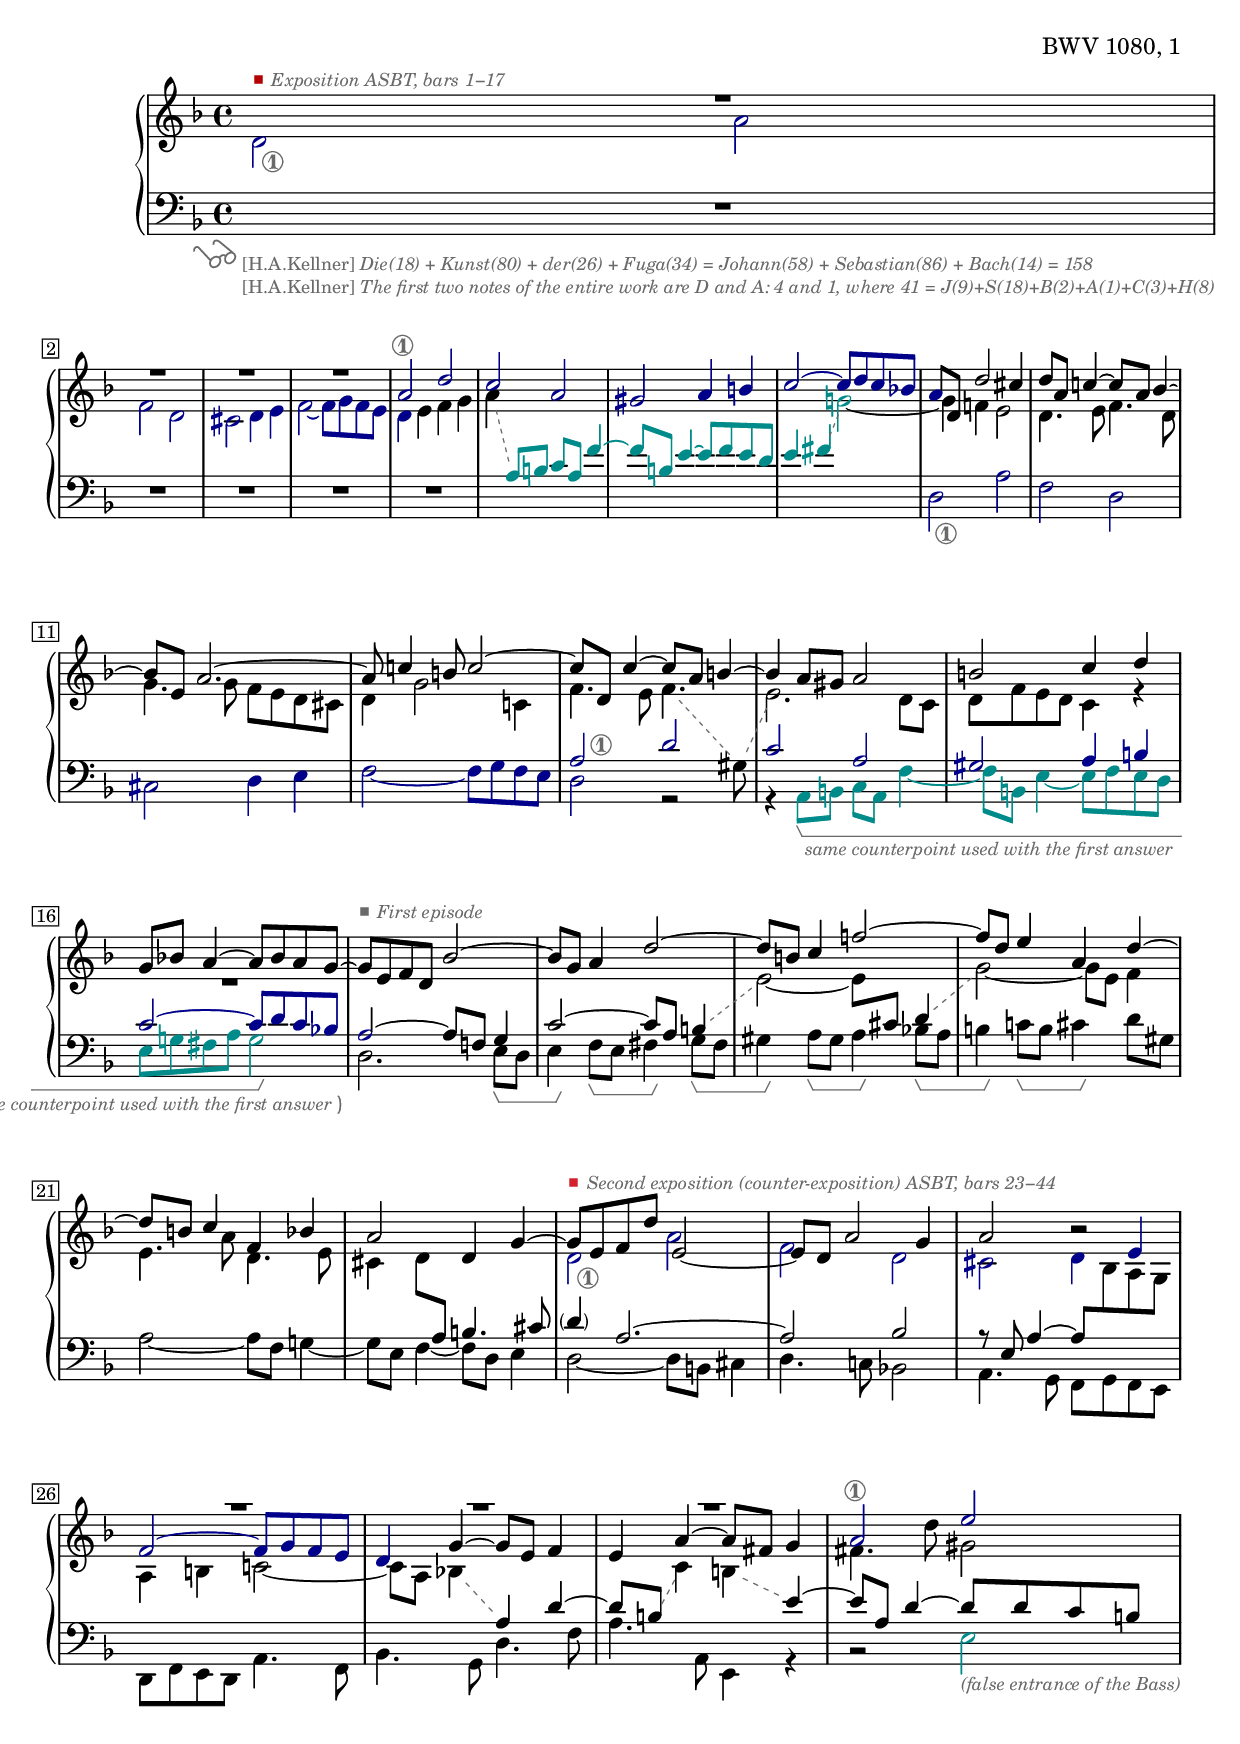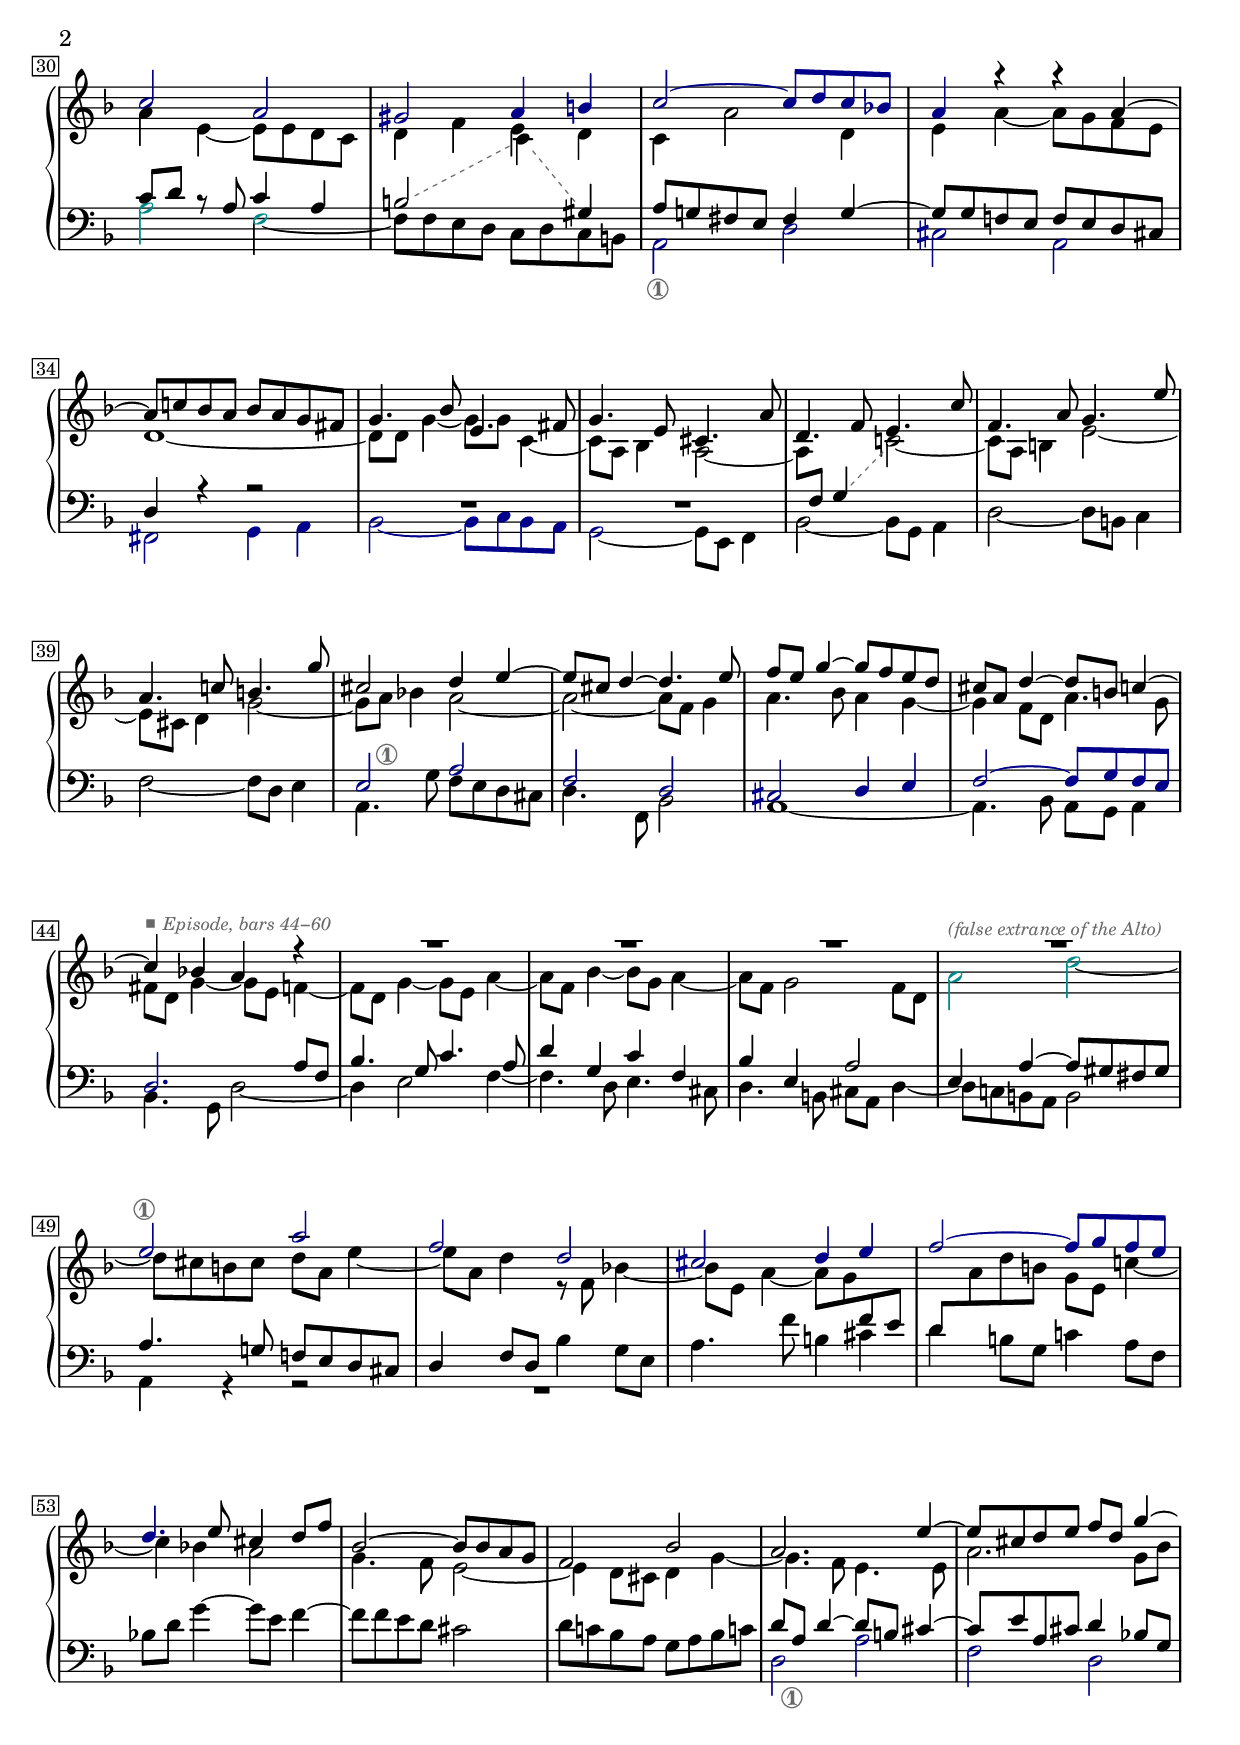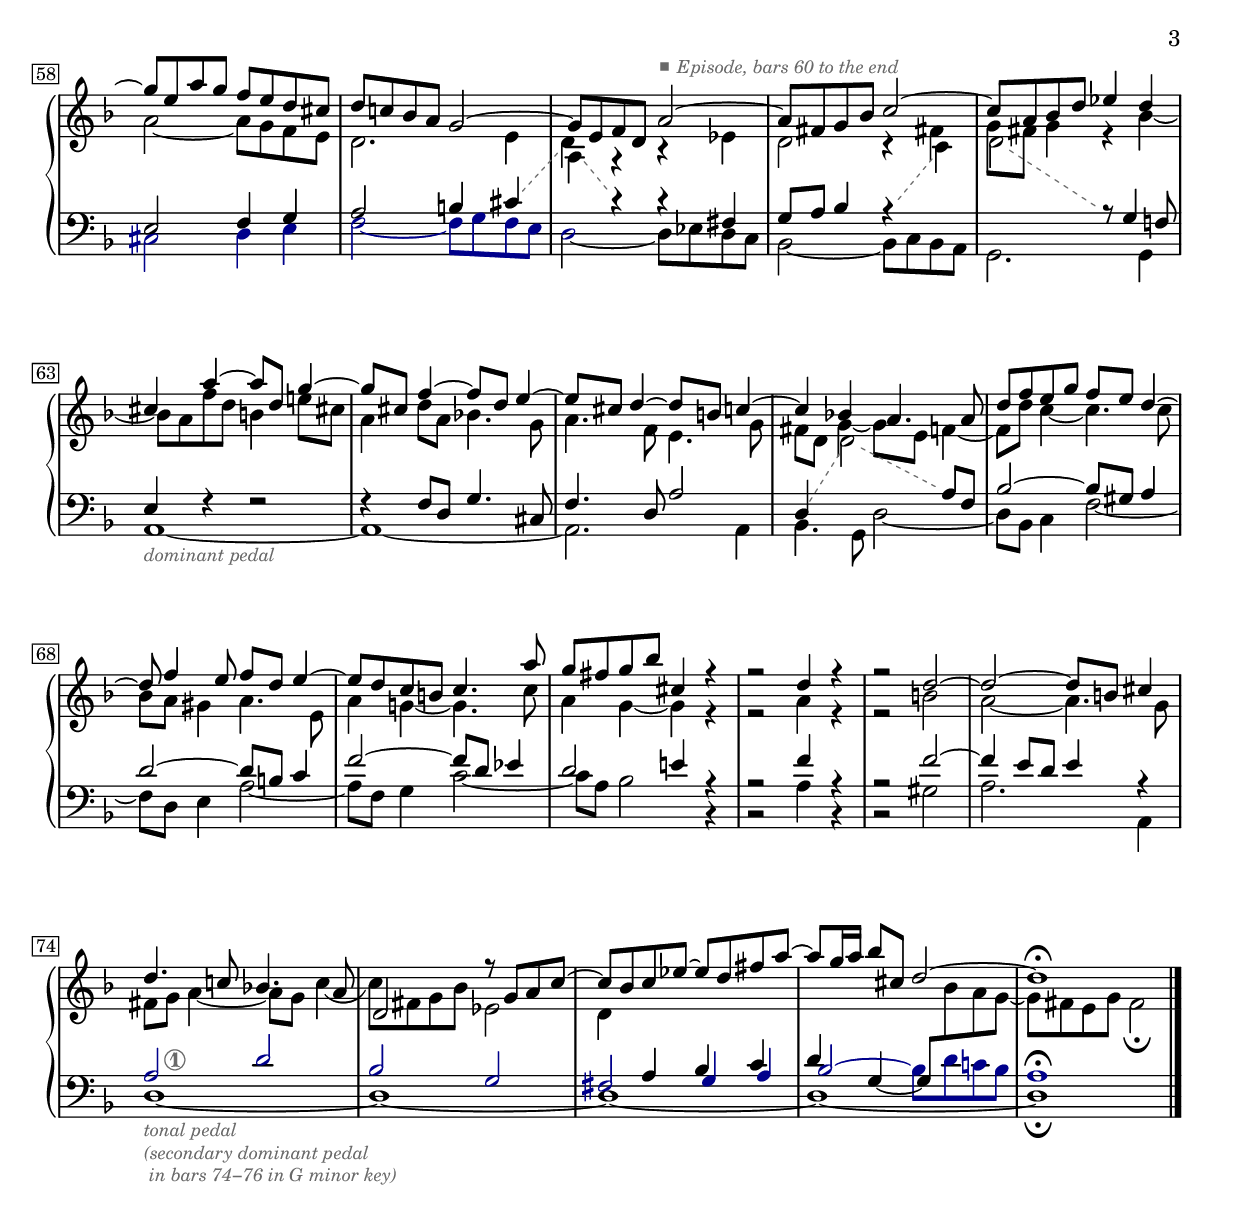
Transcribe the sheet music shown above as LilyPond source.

Global = {
  \key d \minor
  \time 4/4
  \include "../global.ly"
}

\include "../macros.ly"
\include "../macros-fugues-structure.ly"

Soprano = \context Voice = "one" \relative c'' {
  \voiceOne
  \label #'ContrapunctusI
  | R1*4
  %5
  | \highlightSubjectFirst { a2^\markup \subject #'(0 . 0) #1 d
  | c a
  | gis a4 b
  | c2~ c8 d c bes
  | \unHighlightSubject a } d, d'2 cis4
  %10
  | d8 a c4~ c8 a bes4~
  | bes8 e, a2.~
  | a8 c!4 b8 c2~
  | c8 d, c'4~ c8 a b4~
  | b a8 gis a2
  %15
  | b c4 d
  | g,8 bes a4~ a8 bes a g~
  | g^\markup { \episodeBullet "First episode" }
    e f d bes'2~
  | bes8 g a4 d2~
  | d8 b c4 f!2~
  %20
  | f8 d e4 a, d~
  | d8 b c4 f, bes |
  | a2 d,4 g~ |
  | g8^\markup {
      \secondExpositionBullet "Second exposition (counter-exposition) ASBT, bars 23−44"
    }
    e f d' e,2_~ |
  | e8 d a'2 g4 |
  %25
  | a2 b\rest
  | \override MultiMeasureRest.staff-position = #4
    R1
  | R1
  | R1
  | \highlightSubjectFirst { a2^\markup \subject #'(0 . 0) #1 e'
  %30
  | c a
  | gis a4 b
  | c2~ c8 d c bes
  | a4 } r r a~
  | a8 c! bes a bes a g fis
  %35
  | g4. bes8
    \once\override NoteColumn.force-hshift = #0.3 e,4.
    fis8
  | g4. e8 cis4. a'8
  | d,4. f8 e4. c'8
  | f,4. a8 g4. e'8
  | a,4. c8 b4. g'8
  %40
  | cis,2 d4 e~
  | e8 cis d4~ d4. e8
  | f e g4~ g8 f e d
  | cis a d4~ d8 b c4~
  | c^\markup { \episodeBullet "Episode, bars 44−60" } bes a r
  %45
  | R1*4
  | \highlightSubjectFirst { e'2^\markup \subject #'(0 . 0) #1 a
  % 50
  | f d
  | cis d4 e
  | f2~ f8 g f e
  | d4. } e8 cis4 d8 f
  | bes,2~ bes8 bes a g
  %55
  | f2 bes
  | a2. e'4~
  | e8 cis d e f d g4~
  | g8 e a g f e d cis
  | d c bes a g2~
  %60
  | g8 e f d a'2~^\markup { \episodeBullet "Episode, bars 60 to the end" }
  | a8 fis g bes c2~
  | c8 a bes d ees4 d
  | cis a'~ a8 d, g4~
  | g8 cis, f4~ f8 d e4~
  %65
  | e8 cis d4~ d8 b c4~
  | c bes a4. a8
  | d f e g f e d4~
  | d8 f4 e8 f d e4~
  | e8 d c b c4. a'8
  %70
  | g fis g bes cis,4 r
  | r2 d4 r
  | r2 d2~
  | d2~ d8 b cis4
  | d4. c8 bes4. a8
  %75
  | d,2 r8 g a c~
  | c8 bes c ees~ ees d fis a~
  | a g16 a bes8 cis, d2~
  | d1\fermata
  \fine
}

Alto = \context Voice = "two" \relative c' {
  \voiceTwo
  \showStaffSwitch
  | \highlightSubjectFirst {
    d2^\markup {
       \expositionBullet "Exposition ASBT, bars 1−17"
    }_\markup \subject #'(1.5 . -1) #1 a'
  | f d
  | cis d4 e
  | f2~ f8 g f e
  %5
  | d4 } e f g
  | a
    \staffLower\voiceThree
    \highlightMotif { a,8 b c a
    f'4^~
  | f8 b, e4~ e8 f e d
  | e4 fis
    \staffUpper\voiceTwo
    \unHighlightMotifWithStem g2~ }
  | g4 f e2
  %10
  | d4. e8 f4. d8
  | g4. g8 f e d cis
  | d4 g2 c,4
  | f4. e8 f4. \staffLower gis,8
  | \staffUpper e'2. d8 c
  %15
  | d f e d c4 r
  | R1
  | s1*3
  %20
  | s1*3
  | \highlightSubjectFirst { d2_\markup \subject #'(1.5 . 0) #1 a'
  | f d
  %25
  | cis d4 \stemUp\tieUp e
  | f2~ f8 g f e
  | d4 } g~ g8 e f4
  | e a~ a8 fis g4
  | \stemDown\tieDown
    fis4. d'8 gis,2
  %30
  | a4 e~ e8[ e d c]
  | d4 f e d
  | c a'2 d,4
  | e a~ a8 g f e
  | d1~
  %35
  | d8 d g4~ g8 g

    c,4~
  | c8 a bes4 a2~
  | a8
    \hideStaffSwitch \staffLower\stemUp
    f g4
    \showStaffSwitch \staffUpper\stemDown
    c2~
  | c8 a b4
    \staffUpper\stemDown
    e2~
  | e8 cis d4 g2~
  %40
  | g8 a bes4 a2~
  | a2~ a8 f g4
  | a4. bes8 a4 g~
  | g f8 d a'4. g8
  | fis d g4~ g8 e f4~
  %45
  | f8 d g4~ g8 e a4~
  | a8 f bes4~ bes8 g a4~
  | a8 f g2 f8 d
  | \highlightMotif { a'2^\markup {
      "(false extrance of the Alto)"
    }
    \unHighlightMotifWithStem d~ }
  | d8 cis b cis d a e'4~
  %50
  | e8 a, d4 r8 f, bes4~
  | bes8 e, a4~ a8 g
    \hideStaffSwitch \staffLower\stemUp
    f e
  | d
    \staffUpper\stemDown
    a' d b g e c'4~
  | c bes a2
  | g4. f8 e2~
  %55
  | e4 d8 cis d4 g~
  | g4. f8 e4. e8
  | a2. g8 bes
  | a2~ a8 g f e
  | d2. e4
  %60
  | a, r r ees'
  | d2 r4 \once\override NoteColumn.force-hshift = #0 fis!
  | g8 fis g4 r bes~
  | bes8 a f' d b4 e8 cis!
  | a4 d8 a bes4. g8
  %65
  | a4. f8 e4. g8
  | fis d g4~ g8 e f4~
  | f8 d' c4~ c4. c8
  | bes a gis4 a4. e8
  | a4 g~ g4. c8
  %70
  | a4 g~ g r
  | r2 a4 r
  | r2 b
  | a~ a4. g8
  | fis g a4~ a8 g
    \shape #'((0 . -0.4) (0 . -0.8) (0 . -0.8) (0 . 0)) Tie
    c4~
  %75
  | c8 fis, g bes ees,2
  | d4
    \staffLower
    \stemUp
    a bes c
  | d
    \staffLower
    \stemUp g,~ \hideStaffSwitch g8
    \staffUpper
    \stemDown
    bes' \showStaffSwitch a g~
  | g8 fis e g fis2\fermata
  \fine
}

Tenor = \context Voice = "three" \relative c' {
  \voiceThree
  \showStaffSwitch
  \override MultiMeasureRest.staff-position = #0
  | R1*5
  | s1*7
  | \highlightSubjectFirst { a2^\markup \subject #'(2.5 . 0) #1 d
  | c a
  %15
  | gis a4 b
  | c2~ c8 d c bes
  | \unHighlightSubject a2~ } a8 f g4
  | c2~ c8 a b4
  | \staffUpper\stemDown
    e2_~ e8
    \hideStaffSwitch \staffLower\voiceFour\stemUp
    cis d4
  %20
  | \showStaffSwitch \staffUpper\voiceThree\stemDown
    g2_~ g8 e f4
  | e4. a8 d,4. e8
  | \hideStaffSwitch cis4 d8
    \staffLower\stemNeutral
    a
    \stemUp
    \showStaffSwitch
    b4. cis8
  | \parenthesize d4 a2.~
  | a2 bes
  %25
  | r8 e, a4~ a8
    \hideStaffSwitch \staffUpper\voiceTwo
    bes a g
  | a4 b c2~
  | c8 a bes4
    \showStaffSwitch \staffLower\voiceThree
    a d~
  | d8 b
    \staffUpper\voiceTwo
    c4 b
    \staffLower\voiceThree
    e4~
  | e8 a, d4~ d8 d c b
  %30
  | c d b8\rest a c4 a
  | b2
    \showStaffSwitch \staffUpper
    \once\stemDown
    \once\override NoteColumn.force-hshift = #0.4
    c4
    \staffLower
    gis
  | a8 g fis e fis4 g~
  | g8 g f e f e d cis!
  | d4 r r2
  %35
  | \override MultiMeasureRest.staff-position = #0
    R1
  | R1
  | s1*3
  %40
  | \highlightSubjectFirst { e2^\markup \subject #'(2.5 . 0) #1
    a
  | f d
  | cis d4 e
  | f2~ f8 g f e
  | d2. } a'8 f
  %45
  | bes4. g8 c4. a8
  | d4 g, c f,
  | bes e, a2
  | e4 a4~ a8 gis fis gis
  | a4. g8 f e d cis
  %50
  | d4 f8 d
    \stemDown
    bes'4 g8 e
  | a4. f'8 b,4 cis
  | d b8 g c4 a8 f
  | bes d g4~ g8 e
    f4~
  | f8 f e d cis2
  %55
  | d8 c bes a g a bes c
  | \stemUp
    d a d4~ d8 b
    cis4~
  | cis8 e a, cis d4 bes8 g
  | e2 f4 g
  | a2
    b4 cis
  %60
  | \staffUpper \once\stemDown d \staffLower r4 r fis,
  | g8
    a bes4 r
    \staffUpper\stemDown
    \once\override NoteColumn.force-hshift = #0.4
    c
  | \once\override NoteColumn.force-hshift = #0.2 d2
    \staffLower\stemUp r8
    g,4 f8
  | e4 f\rest f2\rest
  | f4\rest f8 d g4. cis,8
  %65
  | f4. d8 a'2
  | d,4
    \staffUpper\stemDown
    \once\override NoteColumn.force-hshift = #0.2
    d'2
    \staffLower\stemUp
     a8 f
  | bes2~ bes8 gis a4
  | d2~ d8 b
    c4
  | f2~ f8 d ees4
  %70
  | d2 e4 r
  | r2 f4 r
  | r2 f2~
  | f4 e8 d e4 r
  | \highlightSubjectFirst { a,2^\markup \subject #'(2.5 . 0) #1 d
  %75
  | bes g
  | fis g4 a
  | bes2~
    \stemDown
    bes8 d c bes
  | a1\fermata }
  \fine
}

Bass = \context Voice = "four" \relative c {
  \voiceFour
  | s4_\markup {
      \hspace #-2
      \ieyeglasses
      \column {
         \concat {
           \normal-text { "[H.A.Kellner] " }
           "Die(18) + Kunst(80) + der(26) + Fuga(34) = Johann(58) + Sebastian(86) + Bach(14) = 158"
         }
         \raise #0.8
         \concat {
           \normal-text { "[H.A.Kellner] " }
           "The first two notes of the entire work are D and A: 4 and 1, "
           "where 41 = J(9)+S(18)+B(2)+A(1)+C(3)+H(8)"
         }
      }
    } s2.
  | s1*7
  | \highlightSubjectFirst { d2_\markup \subject #'(1.2 . 0) #1 a'
  %10
  | f d
  | cis d4 e
  | f2~ f8 g f e
  | d2 } r
  | r4 \highlightMotif {
    \once\override HorizontalBracketText.text = \markup {
      "same counterpoint used with the first answer"
    }
    a8
    \startGroup
    b c a f'4~
  %15
  | f8 b, e4~ e8 f e d
  | e g fis a g2 \stopGroup }
  | d2. e8 \startGroup d
  | e4 \stopGroup f8 \startGroup e fis4 \stopGroup g8 \startGroup fis
  | gis4 \stopGroup a8 \startGroup gis a4 \stopGroup bes8 \startGroup a
  %20
  | b4 \stopGroup c8 \startGroup b cis4 \stopGroup d8 gis,
  | a2~
    a8 f g4~
  | g8 e f4~ f8 d e4
  | d2~ d8 b cis4
  | d4. c8 bes2
  %25
  | a4. g8 f g f e
  | d f e d a'4. f8
  | bes4. g8 d'4. f8
  | a4. a,8 e4 r
  | b'2\rest \highlightMotif { e_\markup {
      "(false entrance of the Bass)"
    }
  %30
  | a \unHighlightMotif f~ }
  | f8 f e d c d c b
  | \highlightSubjectFirst { a2_\markup \subject #'(0 . 0) #1 d
  | cis a
  | fis g4 a
  %35
  | bes2~ bes8 c bes a
  | \unHighlightSubject g2~ } g8 e f4
  | bes2~ bes8 g a4
  | d2~ d8 b c4
  | f2~ f8 d e4
  %40
  | a,4. g'8 f e d cis
  | d4. f,8 bes2
  | a1~
  | a4. bes8 a g a4
  | bes4. g8 d'2~
  %45
  | d4 e2 f4~
  | f4. d8 e4. cis8
  | d4. b8 cis a d4~
  | d8 c b a b2
  | a4 r r2
  %50
  | R1
  | s1*5
  | \highlightSubjectFirst { d2_\markup \subject #'(1.5 . 0) #1 a'
  | f d
  | cis d4 e
  | f2~ f8 g f e
  %60
  | \unHighlightSubject d2~ } d8 ees d c
  | bes2~ bes8 c bes a
  | g2. g4
  | a1~_\markup { "dominant pedal" }
  | a~
  %65
  | a2. a4
  | bes4. g8 d'2~
  | d8 bes c4 f2~
  | f8 d e4 a2~
  | a8 f g4 c2~
  %70
  | c8 a bes2 b,4\rest
  | b2\rest a'4 b,\rest
  | b2\rest gis'
  | a2. a,4
  | d1~_\markup {
      \column {
        \line { "tonal pedal" }
        \raise #0.8
        \line { "(secondary dominant pedal" }
        \raise #1.6
        \line { " in bars 74−76 in G minor key)" }
      }
    }
  %75
  | d~
  | d~
  | d~
  | d1\fermata
  \fine
}

\score {
  \new PianoStaff
  <<
    \accidentalStyle Score.piano
    \context Staff = "upper" <<
      \set Staff.midiInstrument = #"acoustic grand"
      \Global
      \clef treble
      \Soprano
      \Alto
    >>
    \context Staff = "lower" <<
      \set Staff.midiInstrument = #"acoustic grand"
      \Global
      \clef bass
      \Tenor
      \Bass
    >>
  >>
  \header {
    composer = ##f % "Johann Sebastian Bach"
    opus = "BWV 1080, 1"
    title = \markup { \smallCaps "Die Kunst der Fuga" }
    subtitle = \markup { \smallCaps "Contrapunctus I" }
    subsubtitle = \markup {
      \center-column {
        \line { "Four-voice fugue on principal subject" }
        \fugueStructureBoxesI
      }
    }
  }
  \layout {
    \context {
      \Voice
      \consists "Horizontal_bracket_engraver"
      \override HorizontalBracket.color = #greyTextColor
      \override HorizontalBracket.direction = #DOWN
      \override HorizontalBracketText.color = #greyTextColor
      \override HorizontalBracketText.font-shape = #'italic
      \override HorizontalBracketText.font-size = #-2
      \override Parentheses.font-size = #-2
      \override TextScript.color = #greyTextColor
      \override TextScript.font-shape = #'italic
      \override TextScript.font-size = #-2
      \override VoiceFollower.color = #greyTextColor
      \override VoiceFollower.style = #'dashed-line
    }
  }
  \midi { \tempo 4=84 }
}
